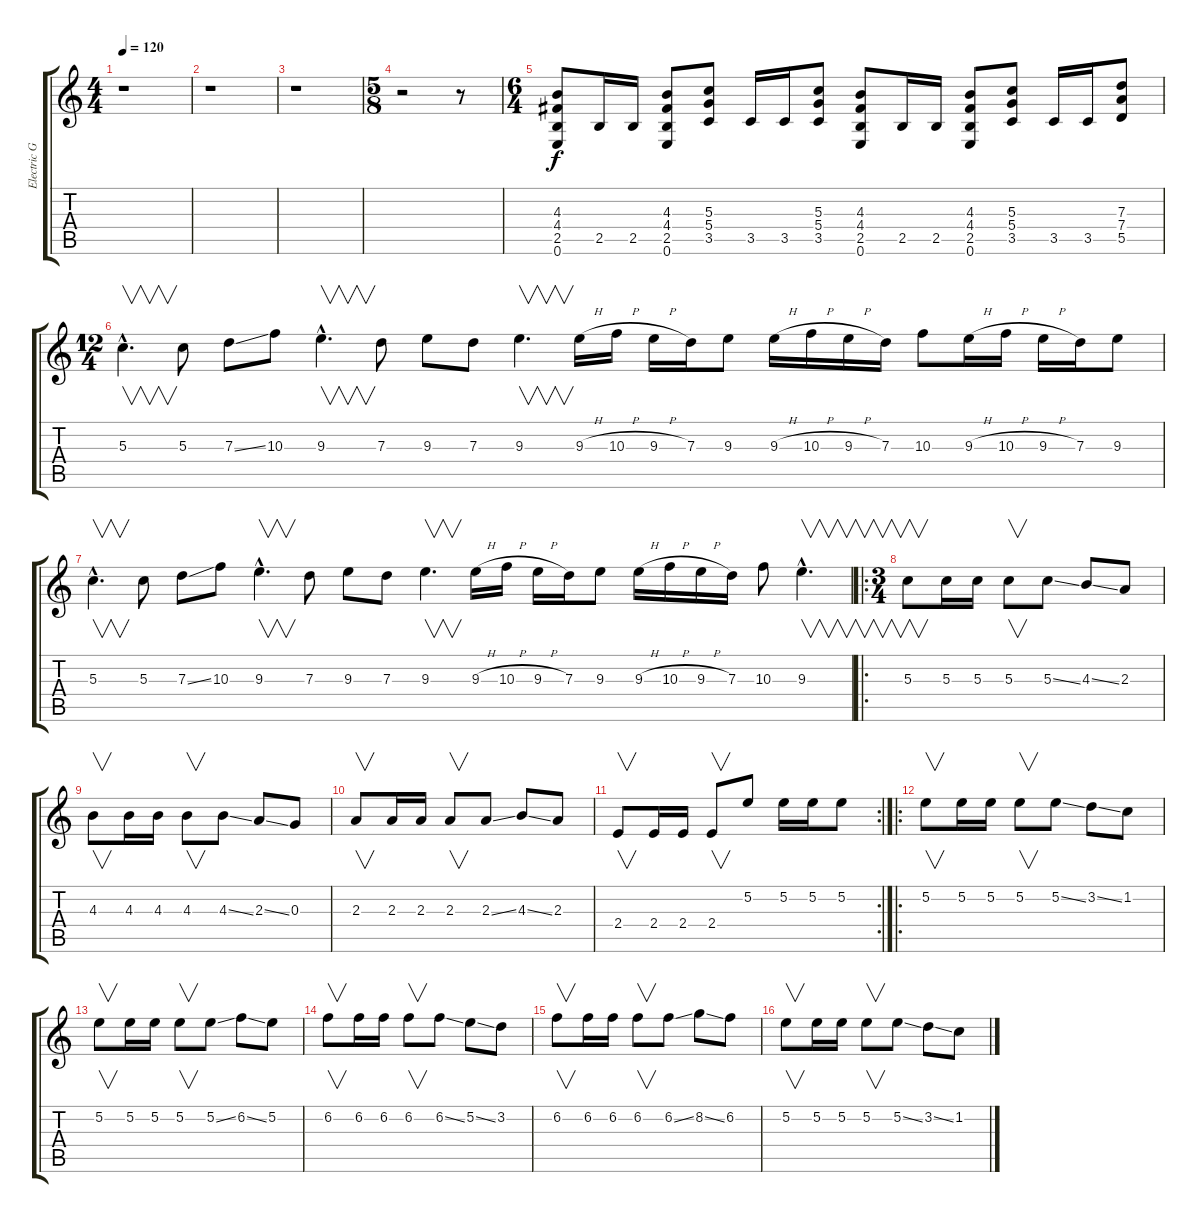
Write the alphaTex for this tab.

\track ("Electric Guitar 1( Disto )" "Electric G") {instrument distortionguitar}
\staff {score tabs}
\tuning (E4 B3 G3 D3 A2 E2) {hide}
\ts (4 4)
\tempo 120
\clef g2
\ks c
r.1{dy f} |
r.1 |
r.1 |
\ts (5 8)
r.2 r.8 |
\ts (6 4)
(4.3 4.4 2.5 0.6).8 2.5.16 2.5.16 (4.3 4.4 2.5 0.6).8 (5.3 5.4 3.5).8 3.5.16 3.5.16 (5.3 5.4 3.5).8 (4.3 4.4 2.5 0.6).8 2.5.16 2.5.16 (4.3 4.4 2.5 0.6).8 (5.3 5.4 3.5).8 3.5.16 3.5.16 (7.3 7.4 5.5).8 |
\ts (12 4)
5.3{hac}.4{v d} 5.3.8 7.3{ss}.8 10.3.8 9.3{hac}.4{v d} 7.3.8 9.3.8 7.3.8 9.3.4{v d} 9.3{h}.16 10.3{h}.16 9.3{h}.16 7.3.16 9.3.8 9.3{h}.16 10.3{h}.16 9.3{h}.16 7.3.16 10.3.8 9.3{h}.16 10.3{h}.16 9.3{h}.16 7.3.16 9.3.8 |
5.3{hac}.4{v d} 5.3.8 7.3{ss}.8 10.3.8 9.3{hac}.4{v d} 7.3.8 9.3.8 7.3.8 9.3.4{v d} 9.3{h}.16 10.3{h}.16 9.3{h}.16 7.3.16 9.3.8 9.3{h}.16 10.3{h}.16 9.3{h}.16 7.3.16 10.3.8 9.3{hac}.4{v d} |
\ro
\ts (3 4)
5.3.8{v} 5.3.16 5.3.16 5.3.8{v} 5.3{ss}.8 4.3{ss}.8 2.3.8 |
4.3.8{v} 4.3.16 4.3.16 4.3.8{v} 4.3{ss}.8 2.3{ss}.8 0.3.8 |
2.3.8{v} 2.3.16 2.3.16 2.3.8{v} 2.3{ss}.8 4.3{ss}.8 2.3.8 |
\rc 2
2.4.8{v} 2.4.16 2.4.16 2.4.8{v} 5.2.8 5.2.16 5.2.16 5.2.8 |
\ro
5.2.8{v} 5.2.16 5.2.16 5.2.8{v} 5.2{ss}.8 3.2{ss}.8 1.2.8 |
5.2.8{v} 5.2.16 5.2.16 5.2.8{v} 5.2{ss}.8 6.2{ss}.8 5.2.8 |
6.2.8{v} 6.2.16 6.2.16 6.2.8{v} 6.2{ss}.8 5.2{ss}.8 3.2.8 |
6.2.8{v} 6.2.16 6.2.16 6.2.8{v} 6.2{ss}.8 8.2{ss}.8 6.2.8 |
5.2.8{v} 5.2.16 5.2.16 5.2.8{v} 5.2{ss}.8 3.2{ss}.8 1.2.8
